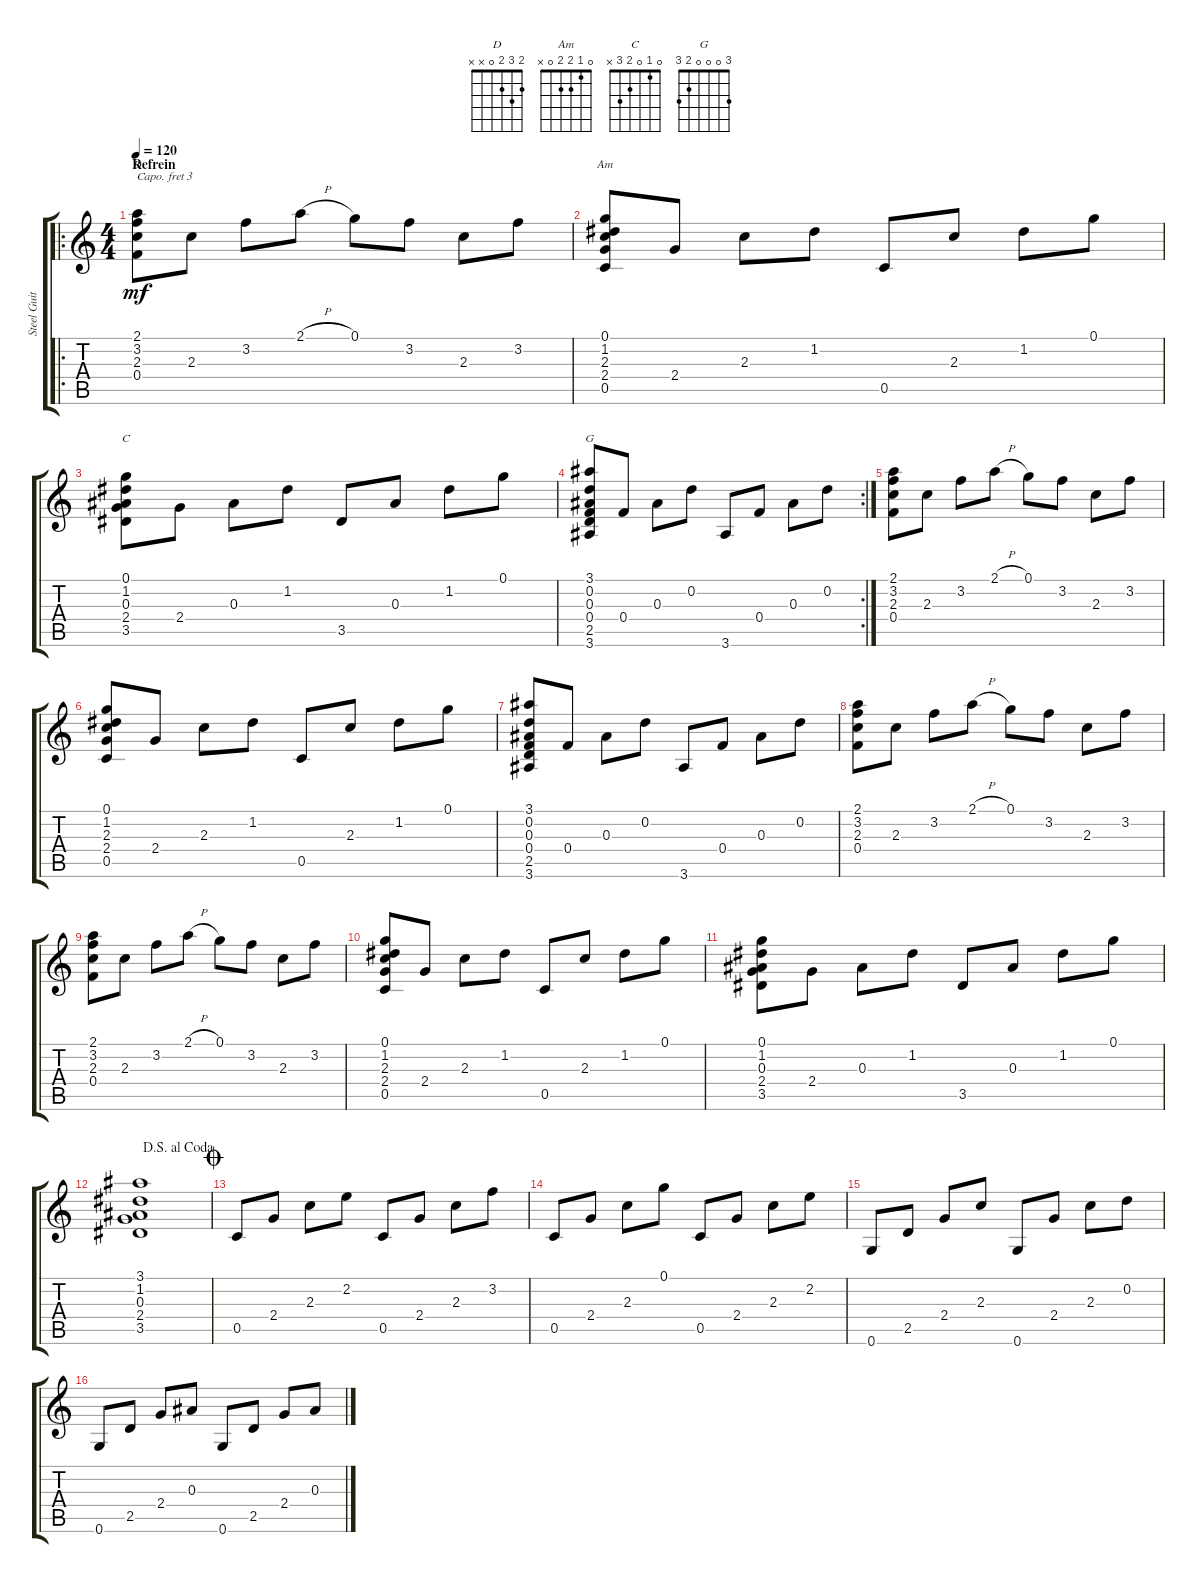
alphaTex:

\track ("Steel Guitar" "Steel Guit") {instrument acousticguitarsteel}
\staff {score tabs}
\capo 3
\tuning (E4 B3 G3 D3 A2 E2) {hide}
\chord ("D" 2 3 2 0 x x)
\chord ("Am" 0 1 2 2 0 x)
\chord ("C" 0 1 0 2 3 x)
\chord ("G" 3 0 0 0 2 3)
\ro
\ts (4 4)
\section ("" "Refrein")
\tempo 120
\clef g2
\ks c
(2.1 3.2 2.3 0.4).8{ch "D" dy mf} 2.3.8 3.2.8 2.1{h}.8 0.1.8 3.2.8 2.3.8 3.2.8 |
(0.1 1.2 2.3 2.4 0.5).8{ch "Am"} 2.4.8 2.3.8 1.2.8 0.5.8 2.3.8 1.2.8 0.1.8 |
(0.1 1.2 0.3 2.4 3.5).8{ch "C"} 2.4.8 0.3.8 1.2.8 3.5.8 0.3.8 1.2.8 0.1.8 |
\rc 2
(3.1 0.2 0.3 0.4 2.5 3.6).8{ch "G"} 0.4.8 0.3.8 0.2.8 3.6.8 0.4.8 0.3.8 0.2.8 |
(2.1 3.2 2.3 0.4).8 2.3.8 3.2.8 2.1{h}.8 0.1.8 3.2.8 2.3.8 3.2.8 |
(0.1 1.2 2.3 2.4 0.5).8 2.4.8 2.3.8 1.2.8 0.5.8 2.3.8 1.2.8 0.1.8 |
(3.1 0.2 0.3 0.4 2.5 3.6).8 0.4.8 0.3.8 0.2.8 3.6.8 0.4.8 0.3.8 0.2.8 |
(2.1 3.2 2.3 0.4).8 2.3.8 3.2.8 2.1{h}.8 0.1.8 3.2.8 2.3.8 3.2.8 |
(2.1 3.2 2.3 0.4).8 2.3.8 3.2.8 2.1{h}.8 0.1.8 3.2.8 2.3.8 3.2.8 |
(0.1 1.2 2.3 2.4 0.5).8 2.4.8 2.3.8 1.2.8 0.5.8 2.3.8 1.2.8 0.1.8 |
(0.1 1.2 0.3 2.4 3.5).8 2.4.8 0.3.8 1.2.8 3.5.8 0.3.8 1.2.8 0.1.8 |
\jump dalsegnoalcoda
(3.1 1.2 0.3 2.4 3.5).1 |
\section ("" "")
\jump coda
0.5.8 2.4.8 2.3.8 2.2.8 0.5.8 2.4.8 2.3.8 3.2.8 |
0.5.8 2.4.8 2.3.8 0.1.8 0.5.8 2.4.8 2.3.8 2.2.8 |
0.6.8 2.5.8 2.4.8 2.3.8 0.6.8 2.4.8 2.3.8 0.2.8 |
0.6.8 2.5.8 2.4.8 0.3.8 0.6.8 2.5.8 2.4.8 0.3.8
